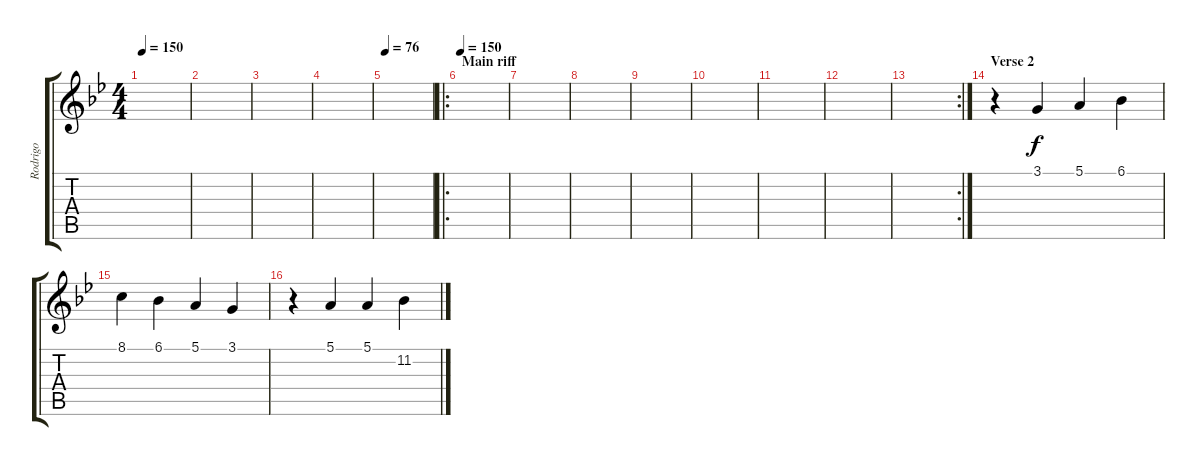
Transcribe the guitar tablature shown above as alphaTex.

\track ("Rodrigo" "Rodrigo") {instrument synthvoice}
\staff {score tabs}
\tuning (E4 B3 G3 D3 A2 E2) {hide}
\ts (4 4)
\tempo 150
\clef g2
\ks gminor
|
|
|
|
\tempo 76
|
\ro
\section ("" "Main riff")
\tempo 150
|
|
|
|
|
|
|
\rc 2
|
\section ("" "Verse 2")
r.4 3.1.4 5.1.4 6.1.4 |
8.1.4 6.1.4 5.1.4 3.1.4 |
r.4 5.1.4 5.1.4 11.2.4
